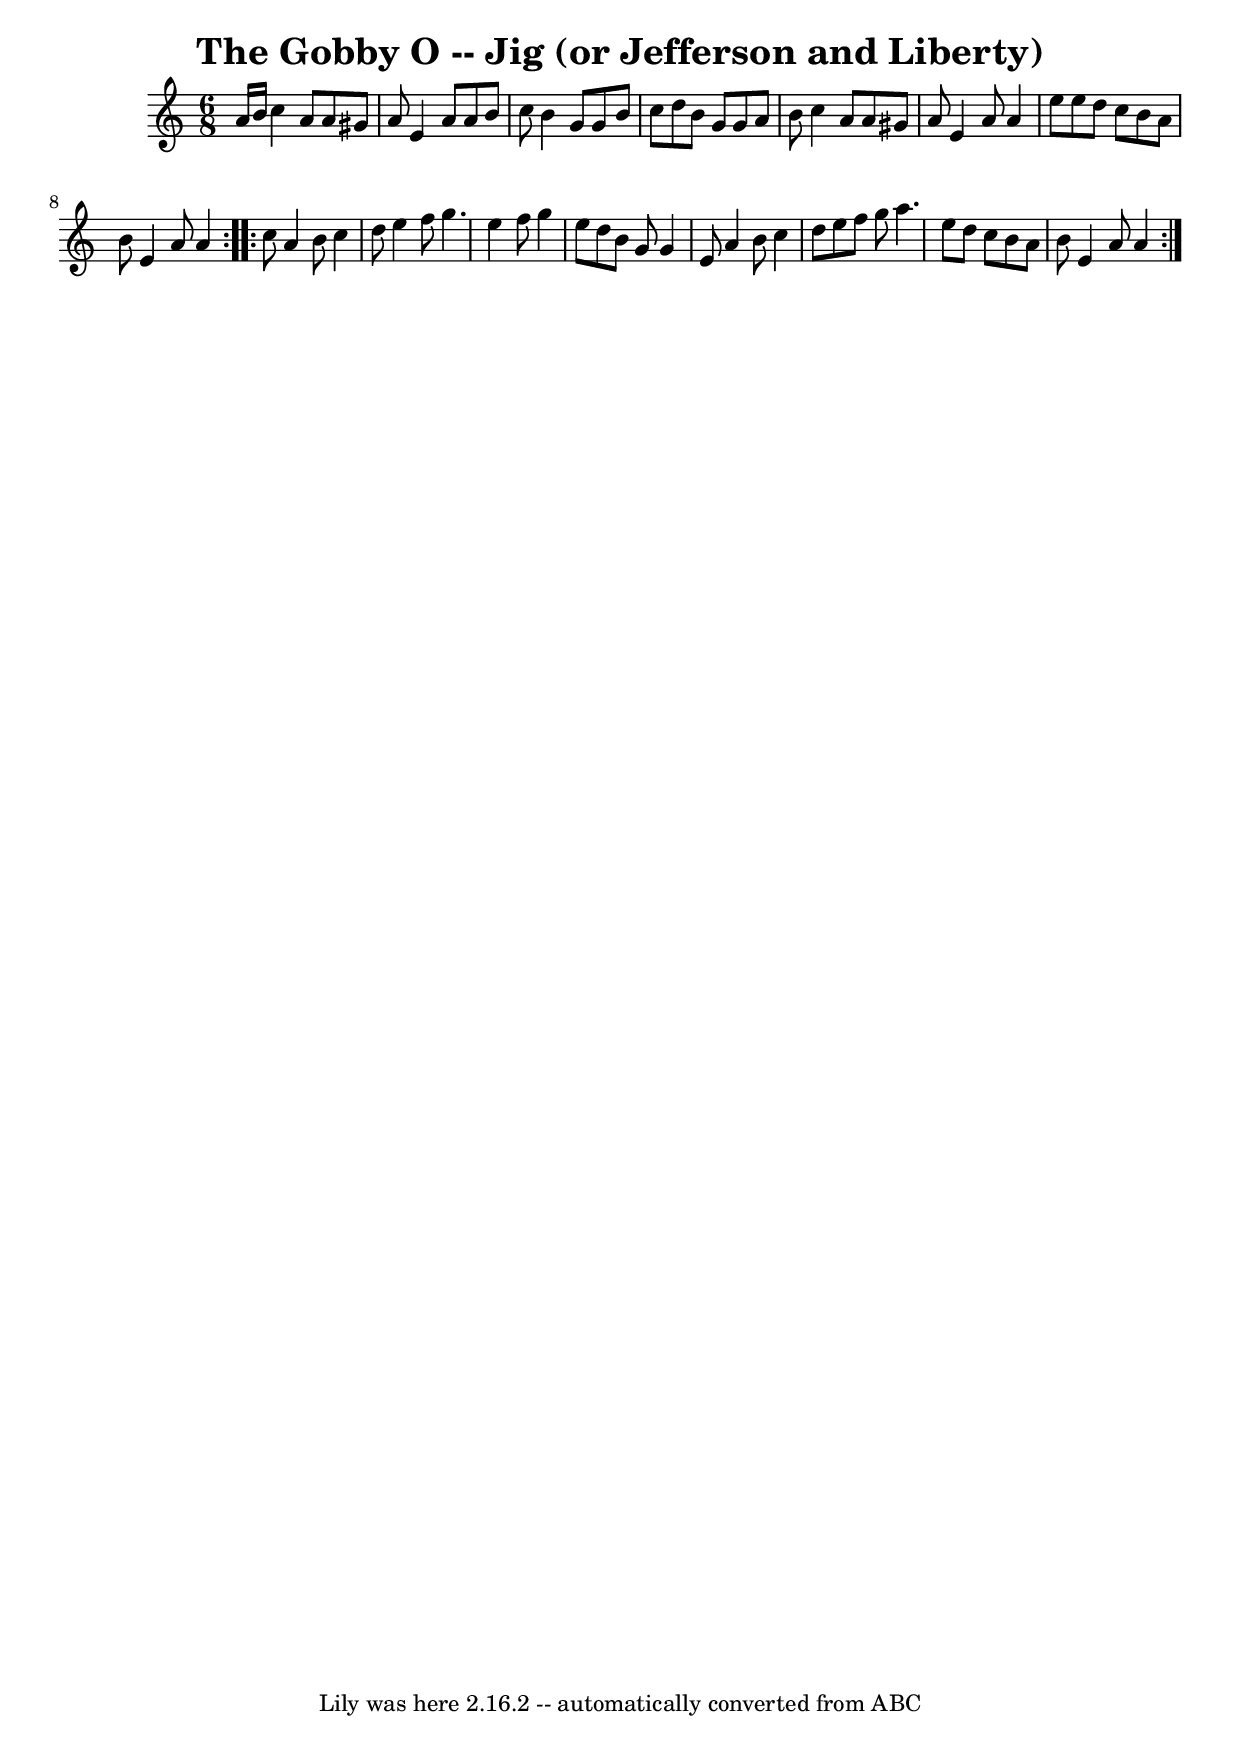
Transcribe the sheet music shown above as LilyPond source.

\version "2.7.40"
\include "Mammoth.ily"
\header {
	%% book = "Ryan's Mammoth Collection"
	crossRefNumber = "1"
	footnotes = "\\\\85 434"
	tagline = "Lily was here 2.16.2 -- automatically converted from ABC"
	title = "The Gobby O -- Jig (or Jefferson and Liberty)"
}
voicedefault =  {


\repeat volta 2 {
\time 6/8 \key a \minor a'16 b'16  |
 c''4 a'8 a'8    
gis'8 a'8    |
 e'4 a'8 a'8 b'8 c''8    |
 b'4   
 g'8 g'8 b'8 c''8    |
 d''8 b'8 g'8 g'8 a'8    
b'8    |
 c''4 a'8 a'8 gis'8 a'8    |
 e'4 a'8 
 a'4 e''8    |
 e''8 d''8 c''8 b'8 a'8 b'8    
|
 e'4 a'8 a'4  }     \repeat volta 2 { c''8  |
 a'4  
 b'8 c''4 d''8    |
 e''4 f''8 g''4.    |
 e''4    
f''8 g''4 e''8    |
 d''8 b'8 g'8 g'4 e'8    |
 
 a'4 b'8 c''4 d''8    |
 e''8 f''8 g''8 a''4.    
|
 e''8 d''8 c''8 b'8 a'8 b'8    |
 e'4 a'8   
 a'4  }   
}

\score{
    <<

	\context Staff="default"
	{
	    \voicedefault 
	}

    >>
	\layout {
	}
	\midi {}
}
